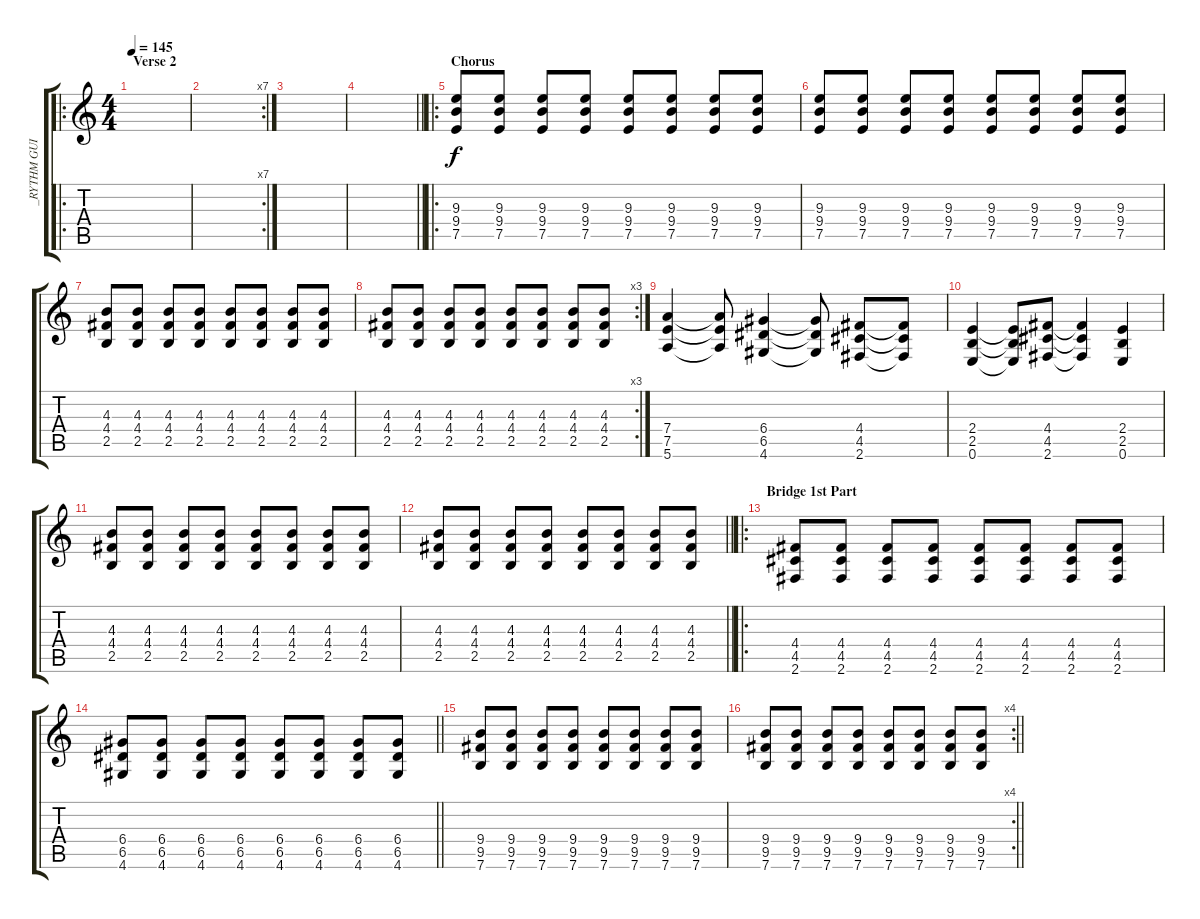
\track ("_RYTHM GUITAR_" "_RYTHM GUI") {instrument distortionguitar}
\staff {score tabs}
\tuning (E4 B3 G3 D3 A2 E2) {hide}
\ro
\ts (4 4)
\section ("" "Verse 2")
\tempo 145
\clef g2
\ks c
|
\rc 7
|
|
\barLineRight lightlight
|
\ro
\section ("" "Chorus")
(9.3 9.4 7.5).8{volume 13 instrument distortionguitar} (9.3 9.4 7.5).8 (9.3 9.4 7.5).8 (9.3 9.4 7.5).8 (9.3 9.4 7.5).8 (9.3 9.4 7.5).8 (9.3 9.4 7.5).8 (9.3 9.4 7.5).8 |
(9.3 9.4 7.5).8 (9.3 9.4 7.5).8 (9.3 9.4 7.5).8 (9.3 9.4 7.5).8 (9.3 9.4 7.5).8 (9.3 9.4 7.5).8 (9.3 9.4 7.5).8 (9.3 9.4 7.5).8 |
(4.3 4.4 2.5).8 (4.3 4.4 2.5).8 (4.3 4.4 2.5).8 (4.3 4.4 2.5).8 (4.3 4.4 2.5).8 (4.3 4.4 2.5).8 (4.3 4.4 2.5).8 (4.3 4.4 2.5).8 |
\rc 3
(4.3 4.4 2.5).8 (4.3 4.4 2.5).8 (4.3 4.4 2.5).8 (4.3 4.4 2.5).8 (4.3 4.4 2.5).8 (4.3 4.4 2.5).8 (4.3 4.4 2.5).8 (4.3 4.4 2.5).8 |
(7.4 7.5 5.6).4 (7.4{t} 7.5{t} 5.6{t}).8 (6.4 6.5 4.6).4 (6.4{t} 6.5{t} 4.6{t}).8 (4.4 4.5 2.6).8 (4.4{t} 4.5{t} 2.6{t}).8 |
(2.4 2.5 0.6).4 (2.4{t} 2.5{t} 0.6{t}).8 (4.4 4.5 2.6).8 (4.4{t} 4.5{t} 2.6{t}).4 (2.4 2.5 0.6).4 |
(4.3 4.4 2.5).8 (4.3 4.4 2.5).8 (4.3 4.4 2.5).8 (4.3 4.4 2.5).8 (4.3 4.4 2.5).8 (4.3 4.4 2.5).8 (4.3 4.4 2.5).8 (4.3 4.4 2.5).8 |
\barLineRight lightlight
(4.3 4.4 2.5).8 (4.3 4.4 2.5).8 (4.3 4.4 2.5).8 (4.3 4.4 2.5).8 (4.3 4.4 2.5).8 (4.3 4.4 2.5).8 (4.3 4.4 2.5).8 (4.3 4.4 2.5).8 |
\ro
\section ("" "Bridge 1st Part")
(4.4 4.5 2.6).8 (4.4 4.5 2.6).8 (4.4 4.5 2.6).8 (4.4 4.5 2.6).8 (4.4 4.5 2.6).8 (4.4 4.5 2.6).8 (4.4 4.5 2.6).8 (4.4 4.5 2.6).8 |
\barLineRight lightlight
(6.4 6.5 4.6).8 (6.4 6.5 4.6).8 (6.4 6.5 4.6).8 (6.4 6.5 4.6).8 (6.4 6.5 4.6).8 (6.4 6.5 4.6).8 (6.4 6.5 4.6).8 (6.4 6.5 4.6).8 |
(9.4 9.5 7.6).8 (9.4 9.5 7.6).8 (9.4 9.5 7.6).8 (9.4 9.5 7.6).8 (9.4 9.5 7.6).8 (9.4 9.5 7.6).8 (9.4 9.5 7.6).8 (9.4 9.5 7.6).8 |
\rc 4
\barLineRight lightlight
(9.4 9.5 7.6).8 (9.4 9.5 7.6).8 (9.4 9.5 7.6).8 (9.4 9.5 7.6).8 (9.4 9.5 7.6).8 (9.4 9.5 7.6).8 (9.4 9.5 7.6).8 (9.4 9.5 7.6).8
